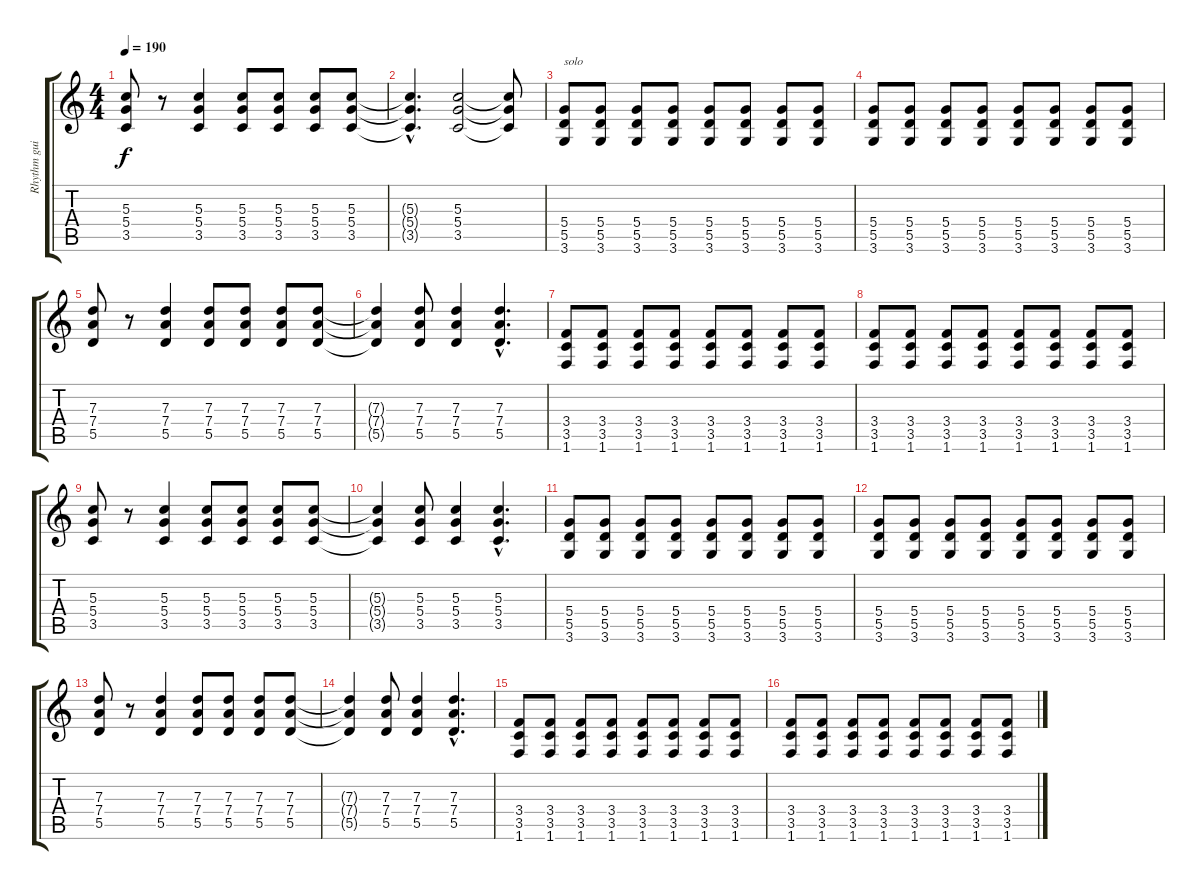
\track ("Rhythm guitar" "Rhythm gui") {instrument distortionguitar}
\staff {score tabs}
\tuning (E4 B3 G3 D3 A2 E2) {hide}
\ts (4 4)
\tempo 190
\clef g2
\ks c
(5.3 5.4 3.5).8{dy f} r.8 (5.3 5.4 3.5).4 (5.3 5.4 3.5).8 (5.3 5.4 3.5).8 (5.3 5.4 3.5).8 (5.3 5.4 3.5).8 |
(5.3{hac t} 5.4{hac t} 3.5{hac t}).4{d} (5.3 5.4 3.5).2 (5.3{t} 5.4{t} 3.5{t}).8 |
(5.4 5.5 3.6).8{txt "solo"} (5.4 5.5 3.6).8 (5.4 5.5 3.6).8 (5.4 5.5 3.6).8 (5.4 5.5 3.6).8 (5.4 5.5 3.6).8 (5.4 5.5 3.6).8 (5.4 5.5 3.6).8 |
(5.4 5.5 3.6).8 (5.4 5.5 3.6).8 (5.4 5.5 3.6).8 (5.4 5.5 3.6).8 (5.4 5.5 3.6).8 (5.4 5.5 3.6).8 (5.4 5.5 3.6).8 (5.4 5.5 3.6).8 |
(7.3 7.4 5.5).8 r.8 (7.3 7.4 5.5).4 (7.3 7.4 5.5).8 (7.3 7.4 5.5).8 (7.3 7.4 5.5).8 (7.3 7.4 5.5).8 |
(7.3{t} 7.4{t} 5.5{t}).4 (7.3 7.4 5.5).8 (7.3 7.4 5.5).4 (7.3{hac} 7.4{hac} 5.5{hac}).4{d} |
(3.4 3.5 1.6).8 (3.4 3.5 1.6).8 (3.4 3.5 1.6).8 (3.4 3.5 1.6).8 (3.4 3.5 1.6).8 (3.4 3.5 1.6).8 (3.4 3.5 1.6).8 (3.4 3.5 1.6).8 |
(3.4 3.5 1.6).8 (3.4 3.5 1.6).8 (3.4 3.5 1.6).8 (3.4 3.5 1.6).8 (3.4 3.5 1.6).8 (3.4 3.5 1.6).8 (3.4 3.5 1.6).8 (3.4 3.5 1.6).8 |
(5.3 5.4 3.5).8 r.8 (5.3 5.4 3.5).4 (5.3 5.4 3.5).8 (5.3 5.4 3.5).8 (5.3 5.4 3.5).8 (5.3 5.4 3.5).8 |
(5.3{t} 5.4{t} 3.5{t}).4 (5.3 5.4 3.5).8 (5.3 5.4 3.5).4 (5.3{hac} 5.4{hac} 3.5{hac}).4{d} |
(5.4 5.5 3.6).8 (5.4 5.5 3.6).8 (5.4 5.5 3.6).8 (5.4 5.5 3.6).8 (5.4 5.5 3.6).8 (5.4 5.5 3.6).8 (5.4 5.5 3.6).8 (5.4 5.5 3.6).8 |
(5.4 5.5 3.6).8 (5.4 5.5 3.6).8 (5.4 5.5 3.6).8 (5.4 5.5 3.6).8 (5.4 5.5 3.6).8 (5.4 5.5 3.6).8 (5.4 5.5 3.6).8 (5.4 5.5 3.6).8 |
(7.3 7.4 5.5).8 r.8 (7.3 7.4 5.5).4 (7.3 7.4 5.5).8 (7.3 7.4 5.5).8 (7.3 7.4 5.5).8 (7.3 7.4 5.5).8 |
(7.3{t} 7.4{t} 5.5{t}).4 (7.3 7.4 5.5).8 (7.3 7.4 5.5).4 (7.3{hac} 7.4{hac} 5.5{hac}).4{d} |
(3.4 3.5 1.6).8 (3.4 3.5 1.6).8 (3.4 3.5 1.6).8 (3.4 3.5 1.6).8 (3.4 3.5 1.6).8 (3.4 3.5 1.6).8 (3.4 3.5 1.6).8 (3.4 3.5 1.6).8 |
(3.4 3.5 1.6).8 (3.4 3.5 1.6).8 (3.4 3.5 1.6).8 (3.4 3.5 1.6).8 (3.4 3.5 1.6).8 (3.4 3.5 1.6).8 (3.4 3.5 1.6).8 (3.4 3.5 1.6).8
